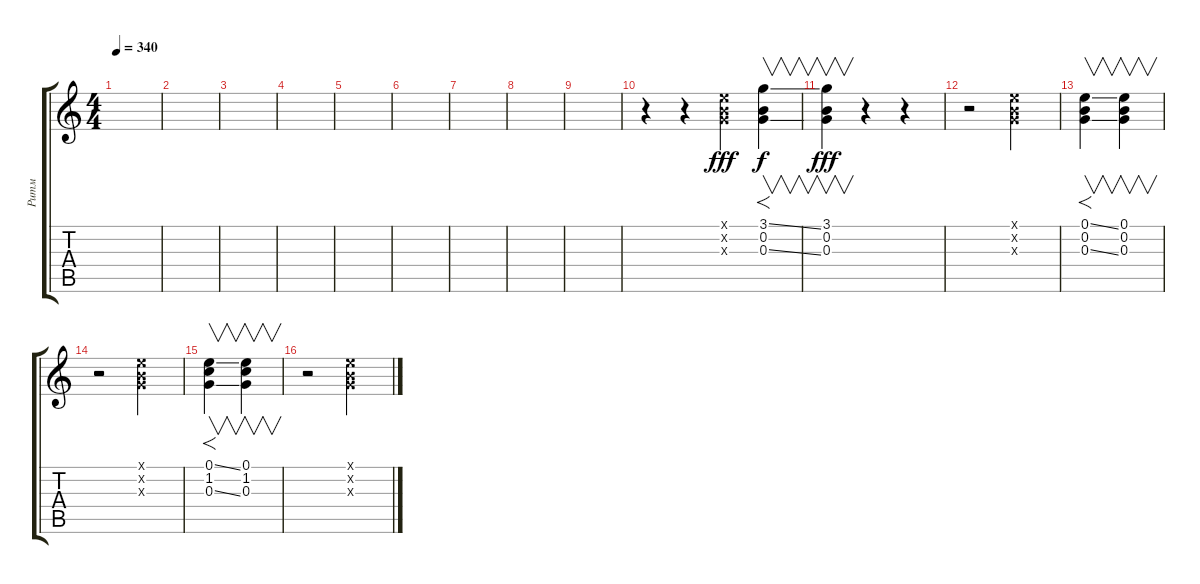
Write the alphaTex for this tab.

\track ("Ритм" "Ритм") {instrument distortionguitar}
\staff {score tabs}
\tuning (E4 B3 G3 D3 A2 E2) {hide}
\ts (4 4)
\tempo 340
\clef g2
\ks c
|
|
|
|
|
|
|
|
|
r.4 r.4 (0.1{x} 0.2{x} 0.3{x}).4{dy fff} (3.1{ss} 0.2 0.3{ss}).4{f v dy f} |
(3.1 0.2 0.3).4{v dy fff} r.4 r.4 |
r.2 (0.1{x} 0.2{x} 0.3{x}).2 |
(0.1{ss} 0.2 0.3{ss}).4{f v} (0.1 0.2 0.3).4{v} |
r.2 (0.1{x} 0.2{x} 0.3{x}).2 |
(0.1{ss} 1.2 0.3{ss}).4{f v} (0.1 1.2 0.3).4{v} |
r.2 (0.1{x} 0.2{x} 0.3{x}).2
